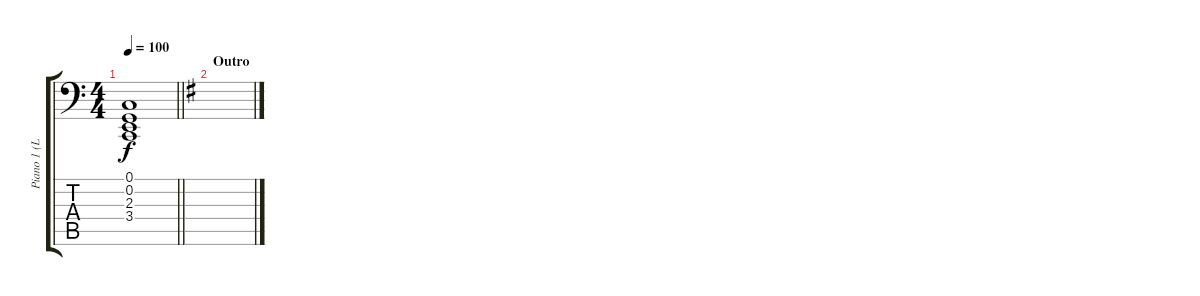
\track ("Piano 1 (Left Hand)" "Piano 1 (L") {instrument brightacousticpiano}
\staff {score tabs}
\tuning (C3 G2 D2 A1 E1 B0) {hide}
\ts (4 4)
\tempo 100
\clef f4
\barLineRight lightlight
\ks c
(0.1 0.2 2.3 3.4).1{dy f} |
\section ("" "Outro")
\ks g
